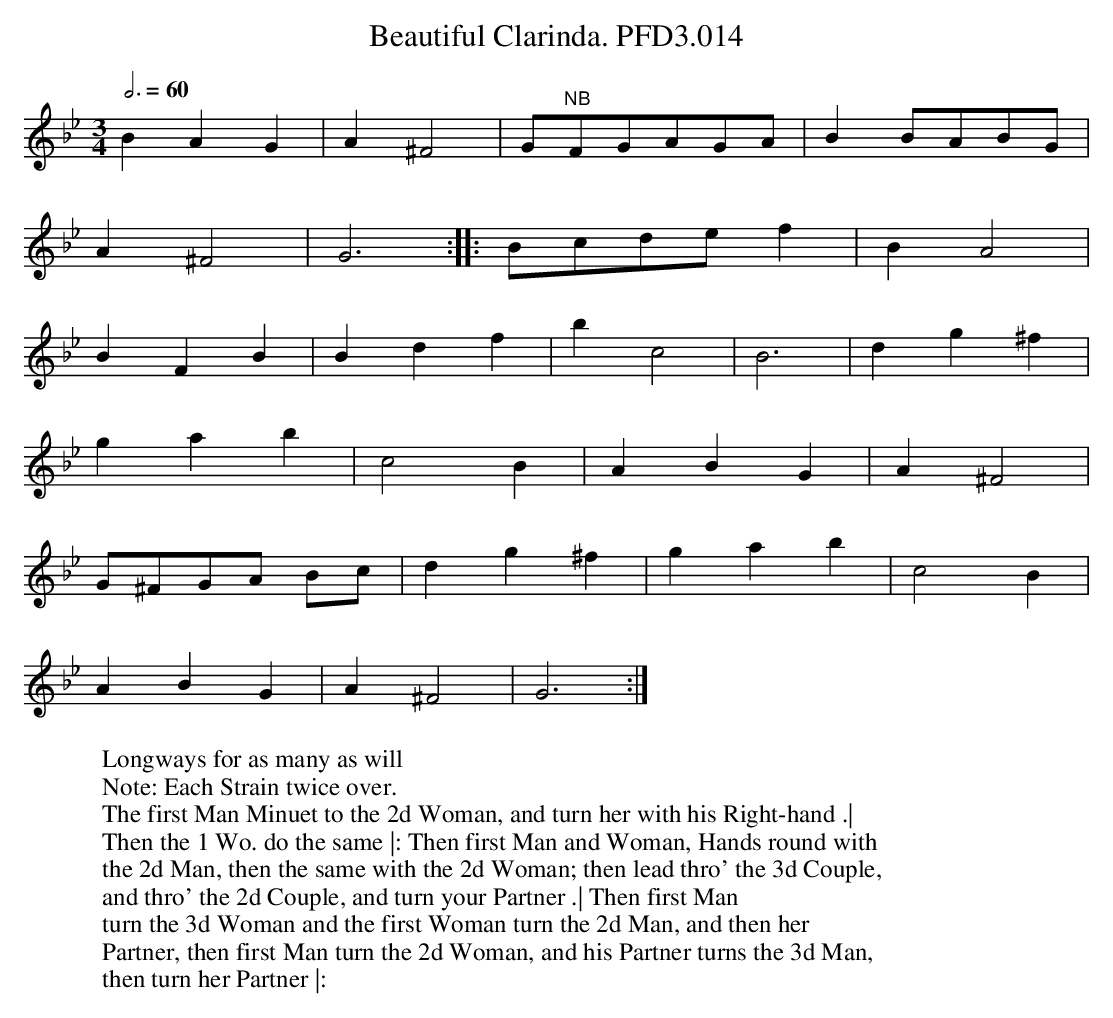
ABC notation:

X:1
T:Beautiful Clarinda. PFD3.014
M:3/4
L:1/4
W:Longways for as many as will
W:Note: Each Strain twice over.
W:The first Man Minuet to the 2d Woman, and turn her with his Right-hand .|
W:Then the 1 Wo. do the same |: Then first Man and Woman, Hands round with
W:the 2d Man, then the same with the 2d Woman; then lead thro' the 3d Couple,
W:and thro' the 2d Couple, and turn your Partner .| Then first Man
W:turn the 3d Woman and the first Woman turn the 2d Man, and then her
W:Partner, then first Man turn the 2d Woman, and his Partner turns the 3d Man,
W:then turn her Partner |:
Q:3/4=60
K:Gm
BAG | A^F2 | G/"NB"F/G/A/G/A/ | B B/A/B/G/ |
A^F2 | G3 :: B/c/d/e/ f |  B A2 |
BFB | Bdf | bc2 | B3 | dg^f |
gab | c2B | ABG | A^F2 |
G/^F/G/A/ B/c/ | dg^f | gab | c2B |
ABG | A^F2 | G3 :|
